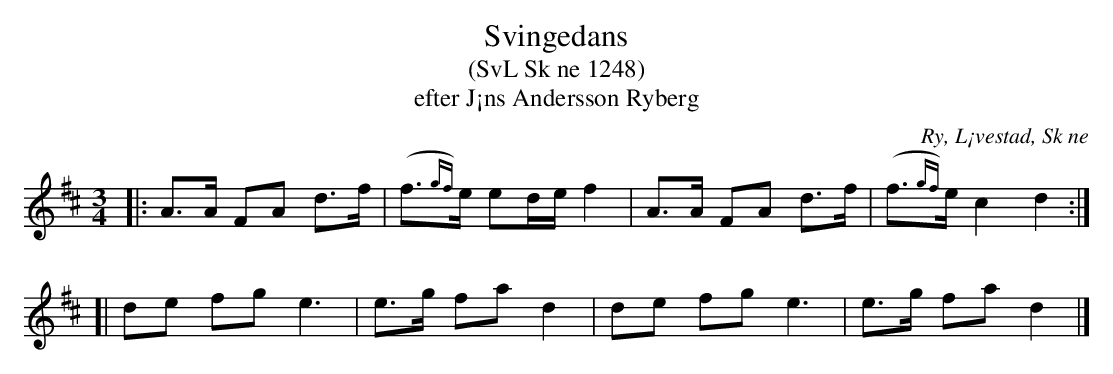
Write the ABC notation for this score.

X:1
T:Svingedans
T:(SvL Sk ne 1248)
T:efter J¡ns Andersson Ryberg
O:Ry, L¡vestad, Sk ne
M:3/4
L:1/8
K:D
|: A>A FA d>f | (f{gf})>e ed/e/ f2 | A>A FA d>f | (f{gf})>e c2 d2 :|
[| de fg e3 | e>g fa d2 | de fg e3 | e>g fa d2 |]
